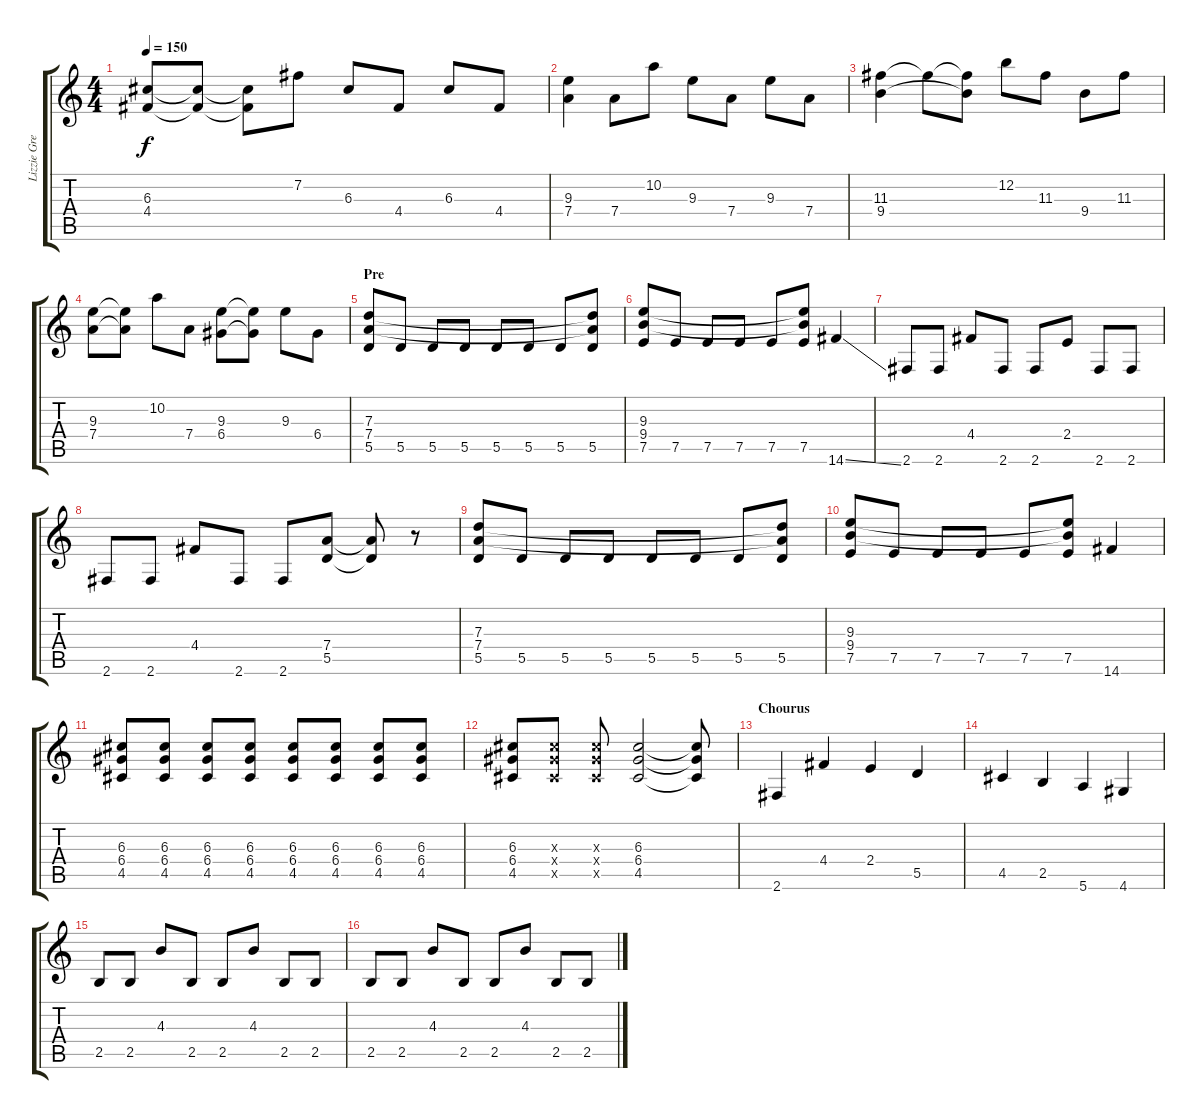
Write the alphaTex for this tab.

\track ("Lizzie Grey - Lead Guitar" "Lizzie Gre") {instrument distortionguitar}
\staff {score tabs}
\tuning (E4 B3 G3 D3 A2 E2) {hide}
\ts (4 4)
\tempo 150
\clef g2
\ks c
(6.3 4.4).8{dy f} (6.3{t} 4.4{t}).8 (6.3{t} 4.4{t}).8 7.2.8 6.3.8 4.4.8 6.3.8 4.4.8 |
(9.3 7.4).4 7.4.8 10.2.8 9.3.8 7.4.8 9.3.8 7.4.8 |
(11.3 9.4).4 11.3{t}.8 (11.3{t} 9.4{t}).8 12.2.8 11.3.8 9.4.8 11.3.8 |
(9.3 7.4).8 (9.3{t} 7.4{t}).8 10.2.8 7.4.8 (9.3 6.4).8 (9.3{t} 6.4{t}).8 9.3.8 6.4.8 |
\section ("" "Pre")
(7.3 7.4 5.5).8 5.5.8 5.5.8 5.5.8 5.5.8 5.5.8 5.5.8 (7.3{t} 7.4{t} 5.5).8 |
(9.3 9.4 7.5).8 7.5.8 7.5.8 7.5.8 7.5.8 (9.3{t} 9.4{t} 7.5).8 14.6{ss}.4 |
2.6.8 2.6.8 4.4.8 2.6.8 2.6.8 2.4.8 2.6.8 2.6.8 |
2.6.8 2.6.8 4.4.8 2.6.8 2.6.8 (7.4 5.5).8 (7.4{t} 5.5{t}).8 r.8 |
(7.3 7.4 5.5).8 5.5.8 5.5.8 5.5.8 5.5.8 5.5.8 5.5.8 (7.3{t} 7.4{t} 5.5).8 |
(9.3 9.4 7.5).8 7.5.8 7.5.8 7.5.8 7.5.8 (9.3{t} 9.4{t} 7.5).8 14.6.4 |
(6.3 6.4 4.5).8 (6.3 6.4 4.5).8 (6.3 6.4 4.5).8 (6.3 6.4 4.5).8 (6.3 6.4 4.5).8 (6.3 6.4 4.5).8 (6.3 6.4 4.5).8 (6.3 6.4 4.5).8 |
(6.3 6.4 4.5).8 (6.3{x} 6.4{x} 4.5{x}).8 (6.3{x} 6.4{x} 4.5{x}).8 (6.3 6.4 4.5).2 (6.3{t} 6.4{t} 4.5{t}).8 |
\section ("" "Chourus")
2.6.4 4.4.4 2.4.4 5.5.4 |
4.5.4 2.5.4 5.6.4 4.6.4 |
2.5.8 2.5.8 4.3.8 2.5.8 2.5.8 4.3.8 2.5.8 2.5.8 |
2.5.8 2.5.8 4.3.8 2.5.8 2.5.8 4.3.8 2.5.8 2.5.8
